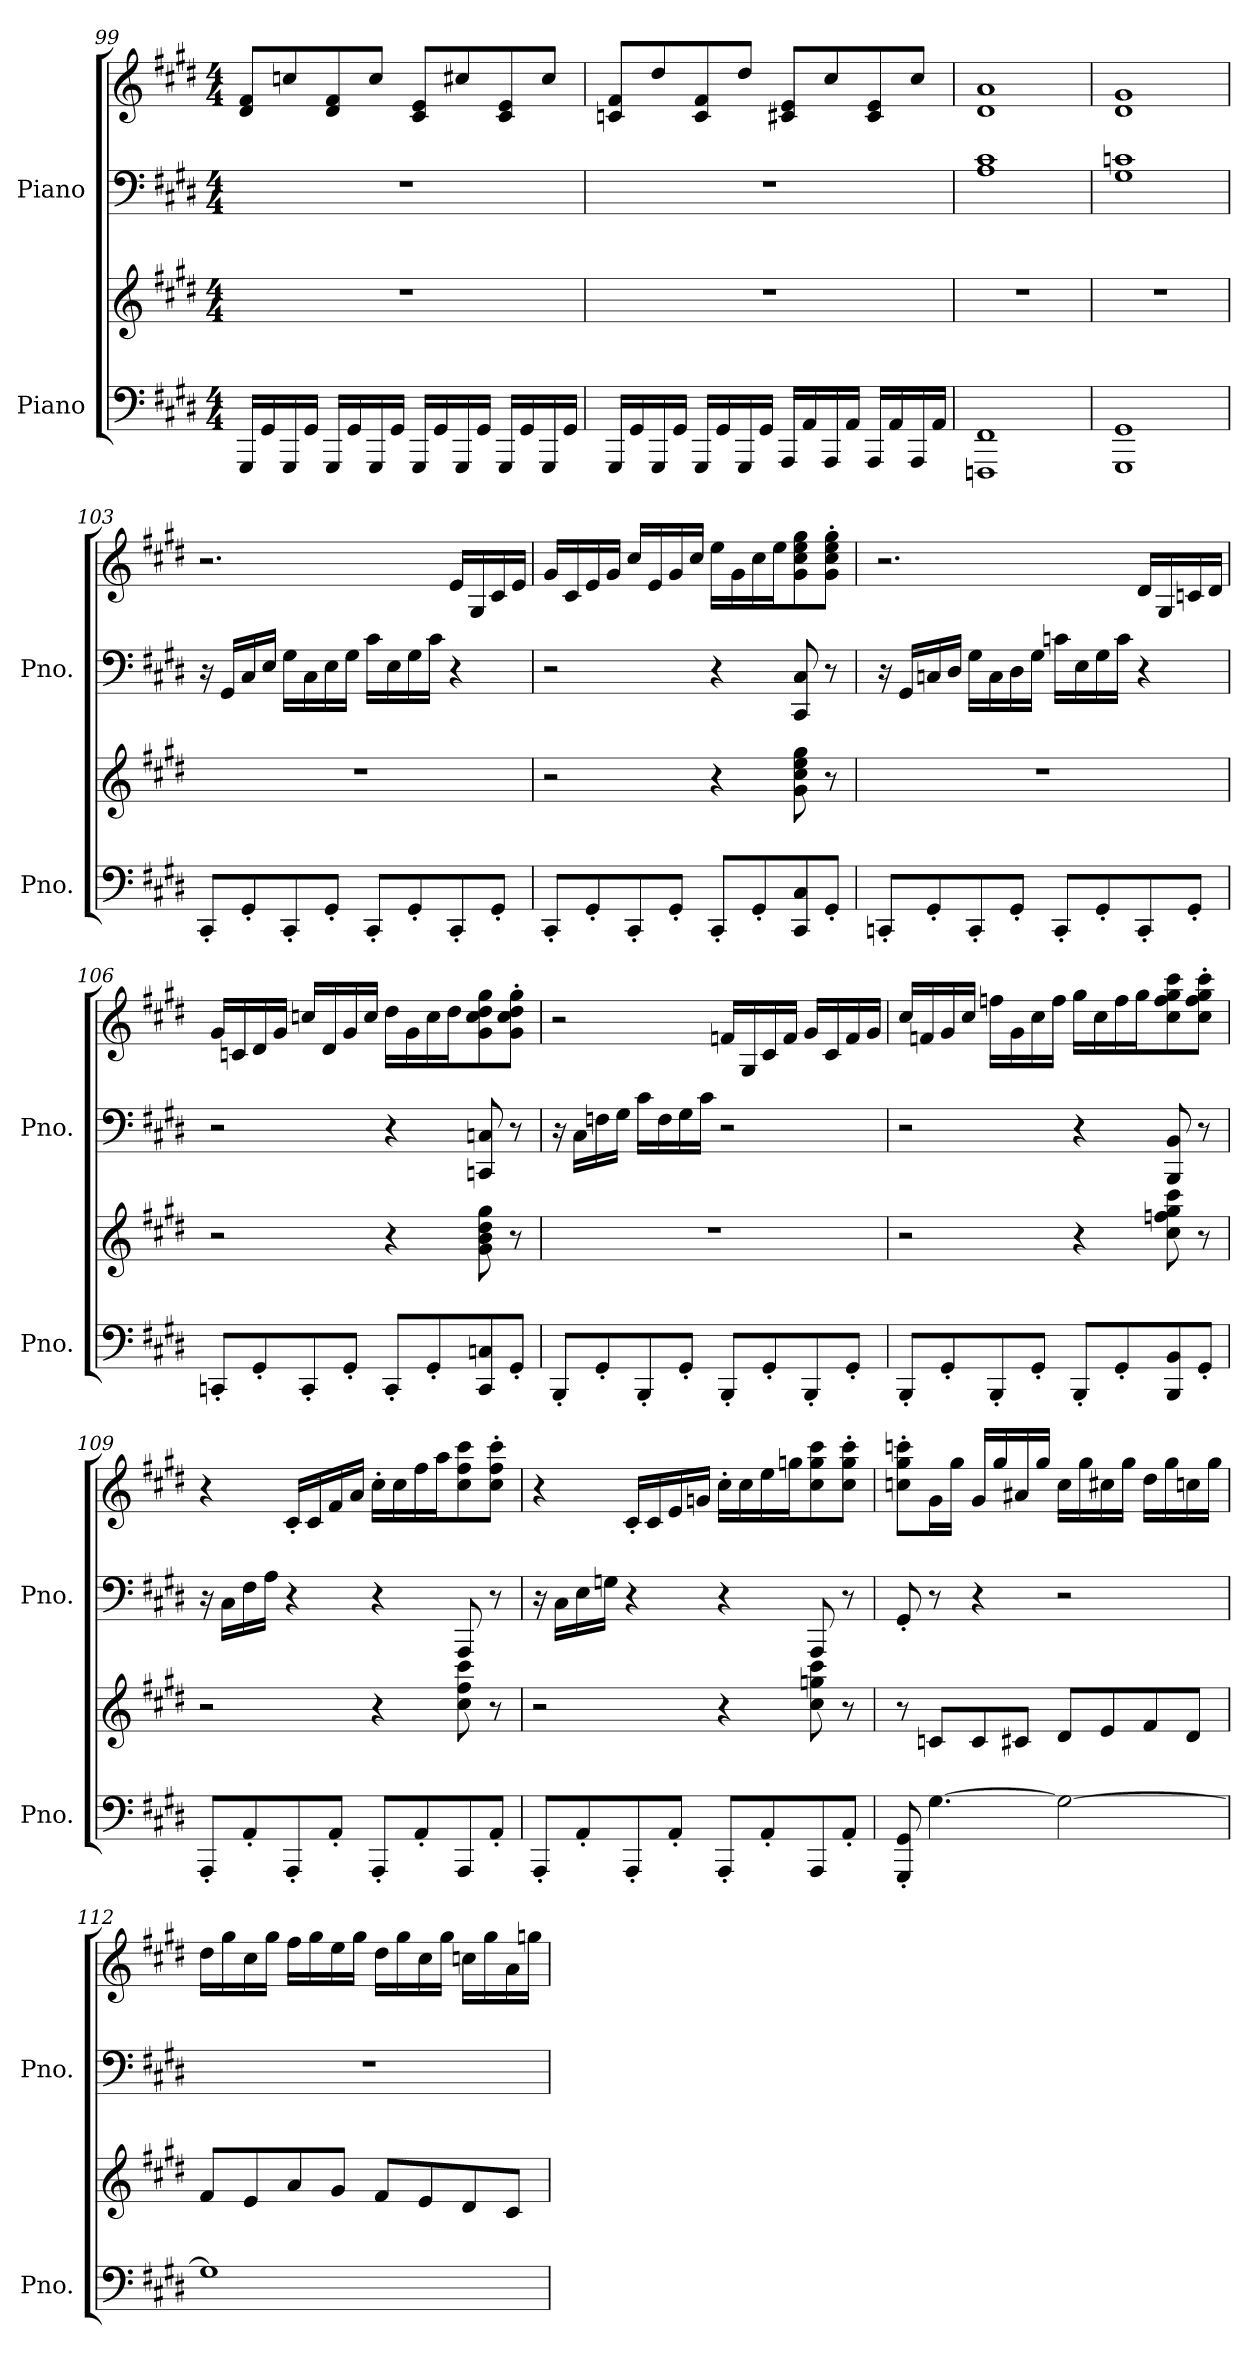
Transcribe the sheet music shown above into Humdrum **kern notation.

**kern	**kern	**kern	**kern
*part2	*part2	*part1	*part1
*staff4	*staff3	*staff2	*staff1
*I"Piano	*	*I"Piano	*
*I'Pno.	*	*I'Pno.	*
*clefF4	*clefG2	*clefF4	*clefG2
*k[f#c#g#d#]	*k[f#c#g#d#]	*k[f#c#g#d#]	*k[f#c#g#d#]
*E:	*E:	*E:	*E:
*M4/4	*M4/4	*M4/4	*M4/4
=99	=99	=99	=99
16GGG#/LL	1r	1r	8d#/ 8f#/L
16GG#/	.	.	.
16GGG#/	.	.	8ccn/
16GG#/JJ	.	.	.
16GGG#/LL	.	.	8d#/ 8f#/
16GG#/	.	.	.
16GGG#/	.	.	8cc/J
16GG#/JJ	.	.	.
16GGG#/LL	.	.	8c#/ 8e/L
16GG#/	.	.	.
16GGG#/	.	.	8cc#X/
16GG#/JJ	.	.	.
16GGG#/LL	.	.	8c#/ 8e/
16GG#/	.	.	.
16GGG#/	.	.	8cc#/J
16GG#/JJ	.	.	.
!!LO:LB:g=z
=100	=100	=100	=100
16GGG#/LL	1r	1r	8cn/ 8f#/L
16GG#/	.	.	.
16GGG#/	.	.	8dd#/
16GG#/JJ	.	.	.
16GGG#/LL	.	.	8c/ 8f#/
16GG#/	.	.	.
16GGG#/	.	.	8dd#/J
16GG#/JJ	.	.	.
16AAA/LL	.	.	8c#X/ 8e/L
16AA/	.	.	.
16AAA/	.	.	8cc#/
16AA/JJ	.	.	.
16AAA/LL	.	.	8c#/ 8e/
16AA/	.	.	.
16AAA/	.	.	8cc#/J
16AA/JJ	.	.	.
=101	=101	=101	=101
1FFFn 1FF#	1r	1A 1c#	1d# 1a
!!LO:PB:g=z
=102	=102	=102	=102
1GGG# 1GG#	1r	1G# 1cn	1d# 1g#
=103	=103	=103	=103
8CC#'/L	1r	16r	2.r
.	.	16GG#/LL	.
8GG#'/	.	16C#/	.
.	.	16E/JJ	.
8CC#'/	.	16G#\LL	.
.	.	16C#\	.
8GG#'/J	.	16E\	.
.	.	16G#\JJ	.
8CC#'/L	.	16c#\LL	.
.	.	16E\	.
8GG#'/	.	16G#\	.
.	.	16c#\JJ	.
8CC#'/	.	4r	16e/LL
.	.	.	16G#/
8GG#'/J	.	.	16c#/
.	.	.	16e/JJ
=104	=104	=104	=104
8CC#'/L	2r	2r	16g#/LL
.	.	.	16c#/
8GG#'/	.	.	16e/
.	.	.	16g#/JJ
8CC#'/	.	.	16cc#/LL
.	.	.	16e/
8GG#'/J	.	.	16g#/
.	.	.	16cc#/JJ
8CC#'/L	4r	4r	16ee\LL
.	.	.	16g#\
8GG#'/	.	.	16cc#\
.	.	.	16ee\J
8CC#/ 8C#/	8g#\ 8cc#\ 8ee\ 8gg#\	8CC#/ 8C#/	8g#\ 8cc#\ 8ee\ 8gg#\
8GG#'/J	8r	8r	8g#\' 8cc#\' 8ee\' 8gg#\'J
!!LO:PB:g=z
=105	=105	=105	=105
8CCn'/L	1r	16r	2.r
.	.	16GG#/LL	.
8GG#'/	.	16Cn/	.
.	.	16D#/JJ	.
8CC'/	.	16G#\LL	.
.	.	16C\	.
8GG#'/J	.	16D#\	.
.	.	16G#\JJ	.
8CC'/L	.	16cn\LL	.
.	.	16E\	.
8GG#'/	.	16G#\	.
.	.	16c\JJ	.
8CC'/	.	4r	16d#/LL
.	.	.	16G#/
8GG#'/J	.	.	16cn/
.	.	.	16d#/JJ
!!LO:PB:g=z
=106	=106	=106	=106
8CCn'/L	2r	2r	16g#/LL
.	.	.	16cn/
8GG#'/	.	.	16d#/
.	.	.	16g#/JJ
8CC'/	.	.	16ccn/LL
.	.	.	16d#/
8GG#'/J	.	.	16g#/
.	.	.	16cc/JJ
8CC'/L	4r	4r	16dd#\LL
.	.	.	16g#\
8GG#'/	.	.	16cc\
.	.	.	16dd#\J
8CC/ 8Cn/	8g#\ 8b\ 8dd#\ 8gg#\	8CCn/ 8Cn/	8g#\ 8cc\ 8dd#\ 8gg#\
8GG#'/J	8r	8r	8g#\' 8cc\' 8dd#\' 8gg#\'J
!!LO:PB:g=z
=107	=107	=107	=107
8BBB'/L	1r	16r	2r
.	.	16C#\LL	.
8GG#'/	.	16Fn\	.
.	.	16G#\JJ	.
8BBB'/	.	16c#\LL	.
.	.	16F\	.
8GG#'/J	.	16G#\	.
.	.	16c#\JJ	.
8BBB'/L	.	2r	16fn/LL
.	.	.	16G#/
8GG#'/	.	.	16c#/
.	.	.	16f/JJ
8BBB'/	.	.	16g#/LL
.	.	.	16c#/
8GG#'/J	.	.	16f/
.	.	.	16g#/JJ
!!LO:PB:g=z
=108	=108	=108	=108
8BBB'/L	2r	2r	16cc#/LL
.	.	.	16fn/
8GG#'/	.	.	16g#/
.	.	.	16cc#/JJ
8BBB'/	.	.	16ffn\LL
.	.	.	16g#\
8GG#'/J	.	.	16cc#\
.	.	.	16ff\JJ
8BBB'/L	4r	4r	16gg#\LL
.	.	.	16cc#\
8GG#'/	.	.	16ff\
.	.	.	16gg#\J
8BBB/ 8BB/	8cc#\ 8ffn\ 8gg#\ 8ccc#\	8BBB/ 8BB/	8cc#\ 8ff\ 8gg#\ 8ccc#\
8GG#'/J	8r	8r	8cc#\' 8ff\' 8gg#\' 8ccc#\'J
!!LO:PB:g=z
=109	=109	=109	=109
8AAA'/L	2r	16r	4r
.	.	16C#\LL	.
8AA'/	.	16F#\	.
.	.	16A\JJ	.
8AAA'/	.	4r	16c#'/LL
.	.	.	16c#/
8AA'/J	.	.	16f#/
.	.	.	16a/JJ
8AAA'/L	4r	4r	16cc#'\LL
.	.	.	16cc#\
8AA'/	.	.	16ff#\
.	.	.	16aa\J
8AAA/	8cc#\ 8ff#\ 8ccc#\	8AAA/	8cc#\ 8ff#\ 8ccc#\
8AA'/J	8r	8r	8cc#\' 8ff#\' 8ccc#\'J
=110	=110	=110	=110
8AAA'/L	2r	16r	4r
.	.	16C#\LL	.
8AA'/	.	16E\	.
.	.	16Gn\JJ	.
8AAA'/	.	4r	16c#'/LL
.	.	.	16c#/
8AA'/J	.	.	16e/
.	.	.	16gn/JJ
8AAA'/L	4r	4r	16cc#'\LL
.	.	.	16cc#\
8AA'/	.	.	16ee\
.	.	.	16ggn\J
8AAA/	8cc#\ 8ggn\ 8ccc#\	8AAA/	8cc#\ 8gg\ 8ccc#\
8AA'/J	8r	8r	8cc#\' 8gg\' 8ccc#\'J
!!LO:PB:g=z
=111	=111	=111	=111
8GGG#/' 8GG#/'	8r	8GG#'/	8ccn\' 8gg#\' 8cccn\'L
[4.G#\	8cn/L	8r	16g#\L
.	.	.	16gg#\JJ
.	8c/	4r	16g#/LL
.	.	.	16gg#/
.	8c#X/J	.	16a#X/
.	.	.	16gg#/JJ
2G#\_	8d#/L	2r	16cc\LL
.	.	.	16gg#\
.	8e/	.	16cc#X\
.	.	.	16gg#\JJ
.	8f#/	.	16dd#\LL
.	.	.	16gg#\
.	8d#/J	.	16ccn\
.	.	.	16gg#\JJ
!!LO:PB:g=z
=112	=112	=112	=112
1G#]	8f#/L	1r	16dd#\LL
.	.	.	16gg#\
.	8e/	.	16cc#\
.	.	.	16gg#\JJ
.	8a/	.	16ff#\LL
.	.	.	16gg#\
.	8g#/J	.	16ee\
.	.	.	16gg#\JJ
.	8f#/L	.	16dd#\LL
.	.	.	16gg#\
.	8e/	.	16cc#\
.	.	.	16gg#\JJ
.	8d#/	.	16ccn\LL
.	.	.	16gg#\
.	8c#/J	.	16a\
.	.	.	16ggn\JJ
=	=	=	=
*-	*-	*-	*-
